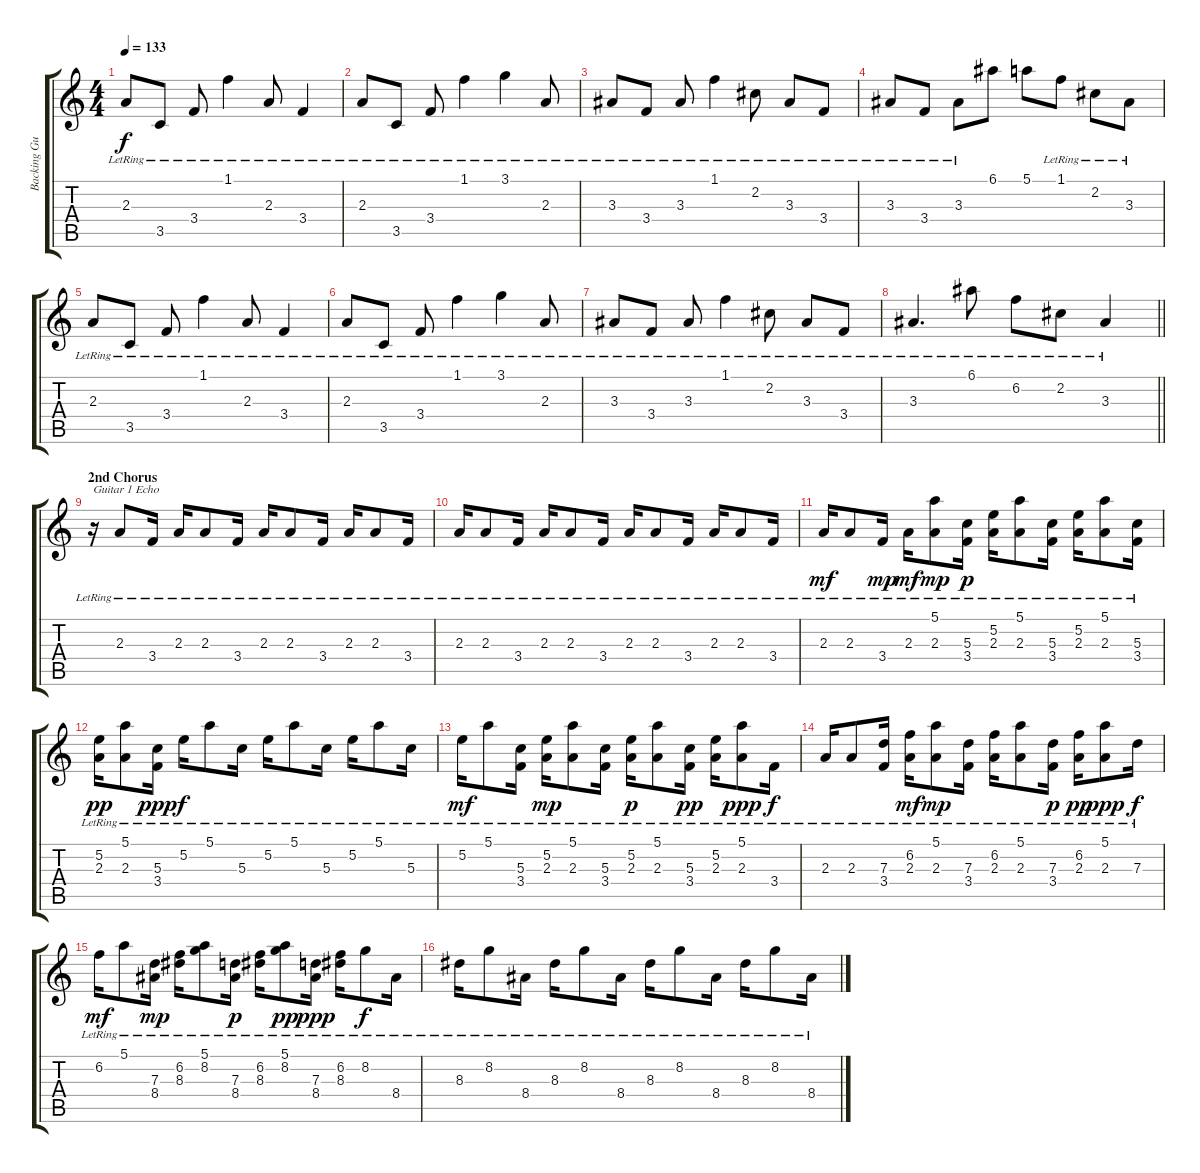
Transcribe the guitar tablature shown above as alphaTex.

\track ("Backing Guitar/Guitar 1 Echo" "Backing Gu") {instrument electricguitarjazz}
\staff {score tabs}
\tuning (E4 B3 G3 D3 A2 E2) {hide}
\ts (4 4)
\tempo 133
\clef g2
\ks c
2.3{lr}.8{dy f volume 7} 3.5{lr}.8 3.4{lr}.8 1.1{lr}.4 2.3{lr}.8 3.4{lr}.4 |
2.3{lr}.8 3.5{lr}.8 3.4{lr}.8 1.1{lr}.4 3.1{lr}.4 2.3{lr}.8 |
3.3{lr}.8 3.4{lr}.8 3.3{lr}.8 1.1{lr}.4 2.2{lr}.8 3.3{lr}.8 3.4{lr}.8 |
3.3{lr}.8 3.4{lr}.8 3.3{lr}.8 6.1.8 5.1.8 1.1{lr}.8 2.2{lr}.8 3.3{lr}.8 |
2.3{lr}.8 3.5{lr}.8 3.4{lr}.8 1.1{lr}.4 2.3{lr}.8 3.4{lr}.4 |
2.3{lr}.8 3.5{lr}.8 3.4{lr}.8 1.1{lr}.4 3.1{lr}.4 2.3{lr}.8 |
3.3{lr}.8 3.4{lr}.8 3.3{lr}.8 1.1{lr}.4 2.2{lr}.8 3.3{lr}.8 3.4{lr}.8 |
\barLineRight lightlight
3.3{lr}.4{d} 6.1{lr}.8 6.2{lr}.8 2.2{lr}.8 3.3{lr}.4 |
\section ("" "2nd Chorus")
r.16{txt "Guitar 1 Echo" volume 7 balance 13} 2.3{lr}.8 3.4{lr}.16 2.3{lr}.16 2.3{lr}.8 3.4{lr}.16 2.3{lr}.16 2.3{lr}.8 3.4{lr}.16 2.3{lr}.16 2.3{lr}.8 3.4{lr}.16 |
2.3{lr}.16 2.3{lr}.8 3.4{lr}.16 2.3{lr}.16 2.3{lr}.8 3.4{lr}.16 2.3{lr}.16 2.3{lr}.8 3.4{lr}.16 2.3{lr}.16 2.3{lr}.8 3.4{lr}.16 |
2.3{lr}.16{dy mf} 2.3{lr}.8 3.4{lr}.16{dy mp} 2.3{lr}.16{dy mf} (5.1{lr} 2.3{lr}).8{dy mp} (5.3{lr} 3.4{lr}).16{dy p} (5.2{lr} 2.3{lr}).16 (5.1{lr} 2.3{lr}).8 (5.3{lr} 3.4{lr}).16 (5.2{lr} 2.3{lr}).16 (5.1{lr} 2.3{lr}).8 (5.3{lr} 3.4{lr}).16 |
(5.2{lr} 2.3{lr}).16{dy pp} (5.1{lr} 2.3{lr}).8 (5.3{lr} 3.4{lr}).16{dy ppp} 5.2{lr}.16{dy f} 5.1{lr}.8 5.3{lr}.16 5.2{lr}.16 5.1{lr}.8 5.3{lr}.16 5.2{lr}.16 5.1{lr}.8 5.3{lr}.16 |
5.2{lr}.16{dy mf} 5.1{lr}.8 (5.3{lr} 3.4{lr}).16 (5.2{lr} 2.3{lr}).16{dy mp} (5.1{lr} 2.3{lr}).8 (5.3{lr} 3.4{lr}).16 (5.2{lr} 2.3{lr}).16{dy p} (5.1{lr} 2.3{lr}).8 (5.3{lr} 3.4{lr}).16{dy pp} (5.2{lr} 2.3{lr}).16 (5.1{lr} 2.3{lr}).8{dy ppp} 3.4{lr}.16{dy f} |
2.3{lr}.16 2.3{lr}.8 (7.3{lr} 3.4{lr}).16 (6.2{lr} 2.3{lr}).16{dy mf} (5.1{lr} 2.3{lr}).8{dy mp} (7.3{lr} 3.4{lr}).16 (6.2{lr} 2.3{lr}).16 (5.1{lr} 2.3{lr}).8 (7.3{lr} 3.4{lr}).16{dy p} (6.2{lr} 2.3{lr}).16{dy pp} (5.1{lr} 2.3{lr}).8{dy ppp} 7.3{lr}.16{dy f} |
6.2{lr}.16{dy mf} 5.1{lr}.8 (7.3{lr} 8.4{lr}).16{dy mp} (6.2{lr} 8.3{lr}).16 (5.1{lr} 8.2{lr}).8 (7.3{lr} 8.4{lr}).16{dy p} (6.2{lr} 8.3{lr}).16 (5.1{lr} 8.2{lr}).8{dy pp} (7.3{lr} 8.4{lr}).16{dy ppp} (6.2{lr} 8.3{lr}).16 8.2{lr}.8{dy f} 8.4{lr}.16 |
8.3{lr}.16 8.2{lr}.8 8.4{lr}.16 8.3{lr}.16 8.2{lr}.8 8.4{lr}.16 8.3{lr}.16 8.2{lr}.8 8.4{lr}.16 8.3{lr}.16 8.2{lr}.8 8.4{lr}.16
